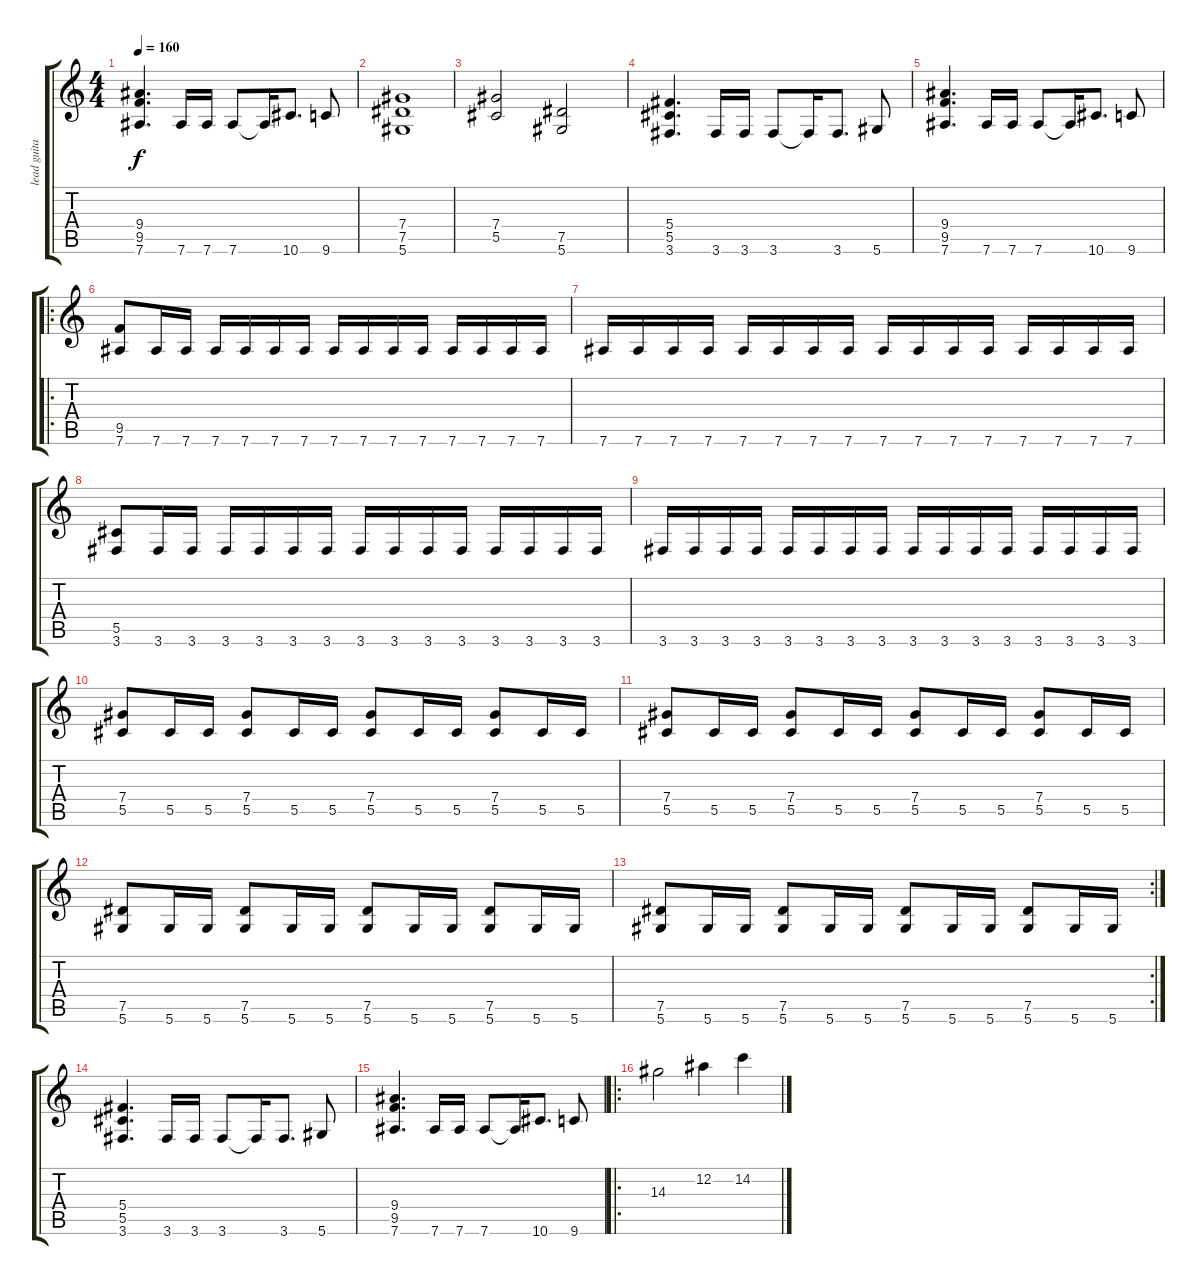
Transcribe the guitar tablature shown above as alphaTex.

\track ("lead guitar" "lead guita") {instrument overdrivenguitar}
\staff {score tabs}
\tuning (Eb4 Bb3 Gb3 Db3 Ab2 Eb2) {hide}
\ts (4 4)
\tempo 160
\clef g2
\ks c
(9.4 9.5 7.6).4{d dy f} 7.6.16 7.6.16 7.6.8 7.6{t}.16 10.6.8{d} 9.6.8 |
(7.4 7.5 5.6).1 |
(7.4 5.5).2 (7.5 5.6).2 |
(5.4 5.5 3.6).4{d} 3.6.16 3.6.16 3.6.8 3.6{t}.16 3.6.8{d} 5.6.8 |
(9.4 9.5 7.6).4{d} 7.6.16 7.6.16 7.6.8 7.6{t}.16 10.6.8{d} 9.6.8 |
\ro
(9.5 7.6).8 7.6.16 7.6.16 7.6.16 7.6.16 7.6.16 7.6.16 7.6.16 7.6.16 7.6.16 7.6.16 7.6.16 7.6.16 7.6.16 7.6.16 |
7.6.16 7.6.16 7.6.16 7.6.16 7.6.16 7.6.16 7.6.16 7.6.16 7.6.16 7.6.16 7.6.16 7.6.16 7.6.16 7.6.16 7.6.16 7.6.16 |
(5.5 3.6).8 3.6.16 3.6.16 3.6.16 3.6.16 3.6.16 3.6.16 3.6.16 3.6.16 3.6.16 3.6.16 3.6.16 3.6.16 3.6.16 3.6.16 |
3.6.16 3.6.16 3.6.16 3.6.16 3.6.16 3.6.16 3.6.16 3.6.16 3.6.16 3.6.16 3.6.16 3.6.16 3.6.16 3.6.16 3.6.16 3.6.16 |
(7.4 5.5).8 5.5.16 5.5.16 (7.4 5.5).8 5.5.16 5.5.16 (7.4 5.5).8 5.5.16 5.5.16 (7.4 5.5).8 5.5.16 5.5.16 |
(7.4 5.5).8 5.5.16 5.5.16 (7.4 5.5).8 5.5.16 5.5.16 (7.4 5.5).8 5.5.16 5.5.16 (7.4 5.5).8 5.5.16 5.5.16 |
(7.5 5.6).8 5.6.16 5.6.16 (7.5 5.6).8 5.6.16 5.6.16 (7.5 5.6).8 5.6.16 5.6.16 (7.5 5.6).8 5.6.16 5.6.16 |
\rc 2
(7.5 5.6).8 5.6.16 5.6.16 (7.5 5.6).8 5.6.16 5.6.16 (7.5 5.6).8 5.6.16 5.6.16 (7.5 5.6).8 5.6.16 5.6.16 |
(5.4 5.5 3.6).4{d} 3.6.16 3.6.16 3.6.8 3.6{t}.16 3.6.8{d} 5.6.8 |
(9.4 9.5 7.6).4{d} 7.6.16 7.6.16 7.6.8 7.6{t}.16 10.6.8{d} 9.6.8 |
\ro
14.3.2 12.2.4 14.2.4
